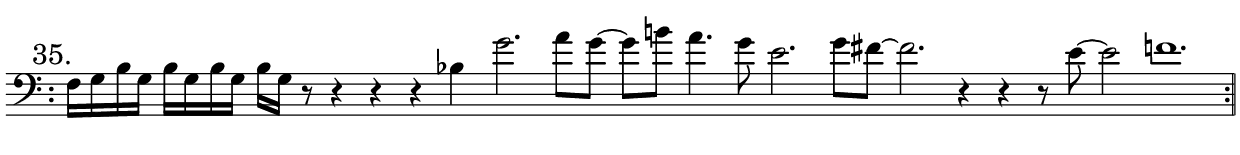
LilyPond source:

\version "2.19.80"


phrase = \relative c {

  \clef "bass"
  \mark "35." 
  \cadenzaOn
  f16[ g b g] b[ g b g] b[ g] r8 r4 r r
  bes4 g'2. a8[ g~] g[ b!] a4. g8 e2. g8[ fis~] fis2.
  r4 r r8 e8~ e2 f1.

}

\score {
  \defineBarLine ":" #'("" ":" "")
  \new Staff = "phrase" {
    \bar ":"
    \phrase
    \set Score.repeatCommands = #'(end-repeat)
  }
  \layout {
    \context { \Staff
      \remove Time_signature_engraver
      \override BarLine.hair-thickness = #-1
      \override BarLine.thick-thickness = #-1
    }
  }
}
\header { tagline = "" }
\paper {
  top-margin = 1
  bottom-margin = 1
  left-margin = 1
  right-margin = 1
  indent = 0
}

